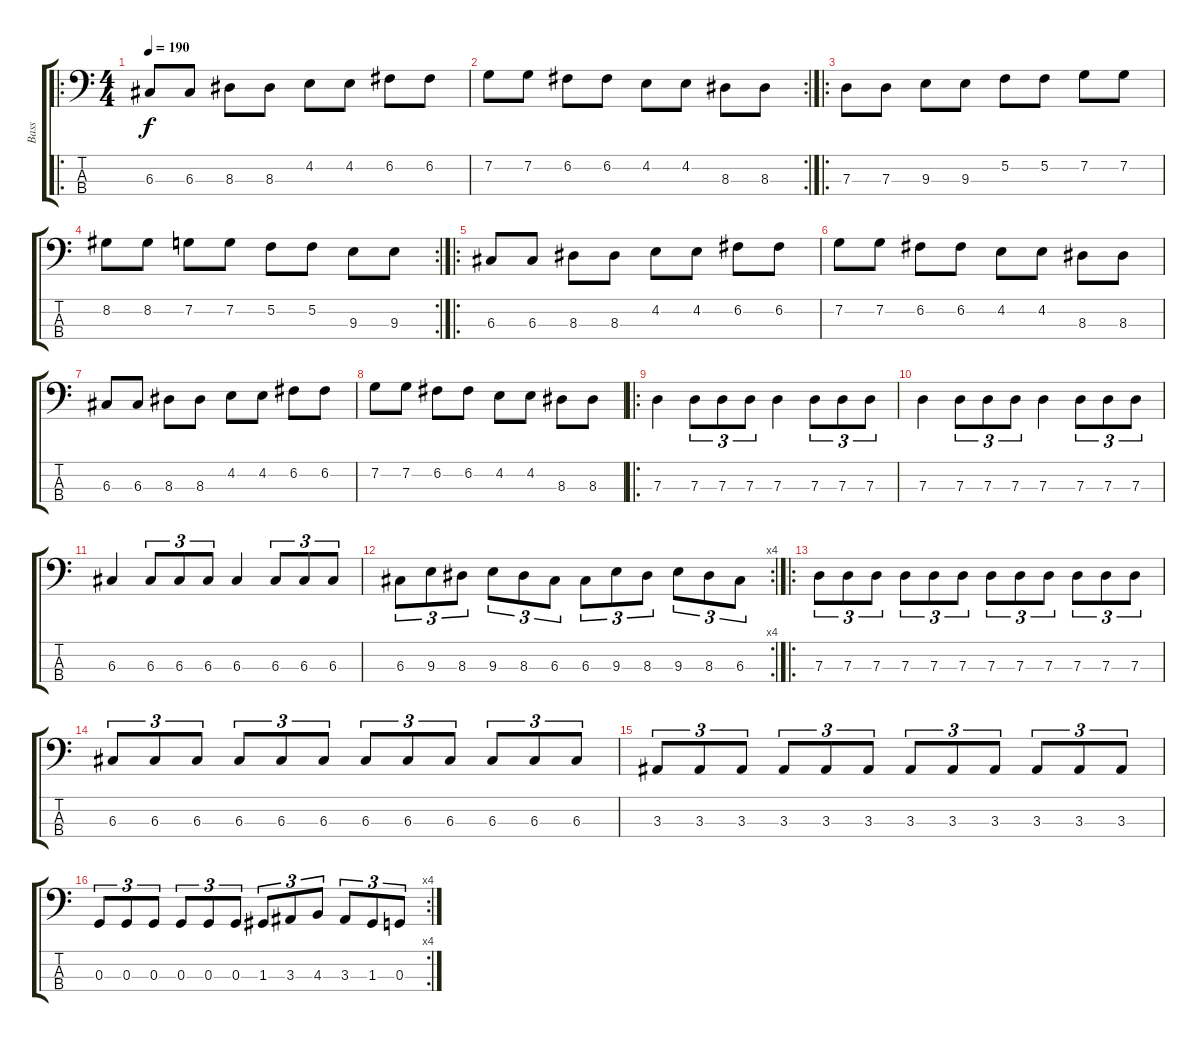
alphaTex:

\track ("Bass" "Bass") {instrument electricbassfinger}
\staff {score tabs}
\tuning (F2 C2 G1 D1) {hide}
\ro
\ts (4 4)
\tempo 190
\clef f4
\ks c
6.3.8{dy f} 6.3.8 8.3.8 8.3.8 4.2.8 4.2.8 6.2.8 6.2.8 |
\rc 2
7.2.8 7.2.8 6.2.8 6.2.8 4.2.8 4.2.8 8.3.8 8.3.8 |
\ro
7.3.8 7.3.8 9.3.8 9.3.8 5.2.8 5.2.8 7.2.8 7.2.8 |
\rc 2
8.2.8 8.2.8 7.2.8 7.2.8 5.2.8 5.2.8 9.3.8 9.3.8 |
\ro
6.3.8 6.3.8 8.3.8 8.3.8 4.2.8 4.2.8 6.2.8 6.2.8 |
7.2.8 7.2.8 6.2.8 6.2.8 4.2.8 4.2.8 8.3.8 8.3.8 |
6.3.8 6.3.8 8.3.8 8.3.8 4.2.8 4.2.8 6.2.8 6.2.8 |
7.2.8 7.2.8 6.2.8 6.2.8 4.2.8 4.2.8 8.3.8 8.3.8 |
\ro
7.3.4 7.3.8{tu (3 2)} 7.3.8{tu (3 2)} 7.3.8{tu (3 2)} 7.3.4 7.3.8{tu (3 2)} 7.3.8{tu (3 2)} 7.3.8{tu (3 2)} |
7.3.4 7.3.8{tu (3 2)} 7.3.8{tu (3 2)} 7.3.8{tu (3 2)} 7.3.4 7.3.8{tu (3 2)} 7.3.8{tu (3 2)} 7.3.8{tu (3 2)} |
6.3.4 6.3.8{tu (3 2)} 6.3.8{tu (3 2)} 6.3.8{tu (3 2)} 6.3.4 6.3.8{tu (3 2)} 6.3.8{tu (3 2)} 6.3.8{tu (3 2)} |
\rc 4
6.3.8{tu (3 2)} 9.3.8{tu (3 2)} 8.3.8{tu (3 2)} 9.3.8{tu (3 2)} 8.3.8{tu (3 2)} 6.3.8{tu (3 2)} 6.3.8{tu (3 2)} 9.3.8{tu (3 2)} 8.3.8{tu (3 2)} 9.3.8{tu (3 2)} 8.3.8{tu (3 2)} 6.3.8{tu (3 2)} |
\ro
7.3.8{tu (3 2)} 7.3.8{tu (3 2)} 7.3.8{tu (3 2)} 7.3.8{tu (3 2)} 7.3.8{tu (3 2)} 7.3.8{tu (3 2)} 7.3.8{tu (3 2)} 7.3.8{tu (3 2)} 7.3.8{tu (3 2)} 7.3.8{tu (3 2)} 7.3.8{tu (3 2)} 7.3.8{tu (3 2)} |
6.3.8{tu (3 2)} 6.3.8{tu (3 2)} 6.3.8{tu (3 2)} 6.3.8{tu (3 2)} 6.3.8{tu (3 2)} 6.3.8{tu (3 2)} 6.3.8{tu (3 2)} 6.3.8{tu (3 2)} 6.3.8{tu (3 2)} 6.3.8{tu (3 2)} 6.3.8{tu (3 2)} 6.3.8{tu (3 2)} |
3.3.8{tu (3 2)} 3.3.8{tu (3 2)} 3.3.8{tu (3 2)} 3.3.8{tu (3 2)} 3.3.8{tu (3 2)} 3.3.8{tu (3 2)} 3.3.8{tu (3 2)} 3.3.8{tu (3 2)} 3.3.8{tu (3 2)} 3.3.8{tu (3 2)} 3.3.8{tu (3 2)} 3.3.8{tu (3 2)} |
\rc 4
0.3.8{tu (3 2)} 0.3.8{tu (3 2)} 0.3.8{tu (3 2)} 0.3.8{tu (3 2)} 0.3.8{tu (3 2)} 0.3.8{tu (3 2)} 1.3.8{tu (3 2)} 3.3.8{tu (3 2)} 4.3.8{tu (3 2)} 3.3.8{tu (3 2)} 1.3.8{tu (3 2)} 0.3.8{tu (3 2)}
